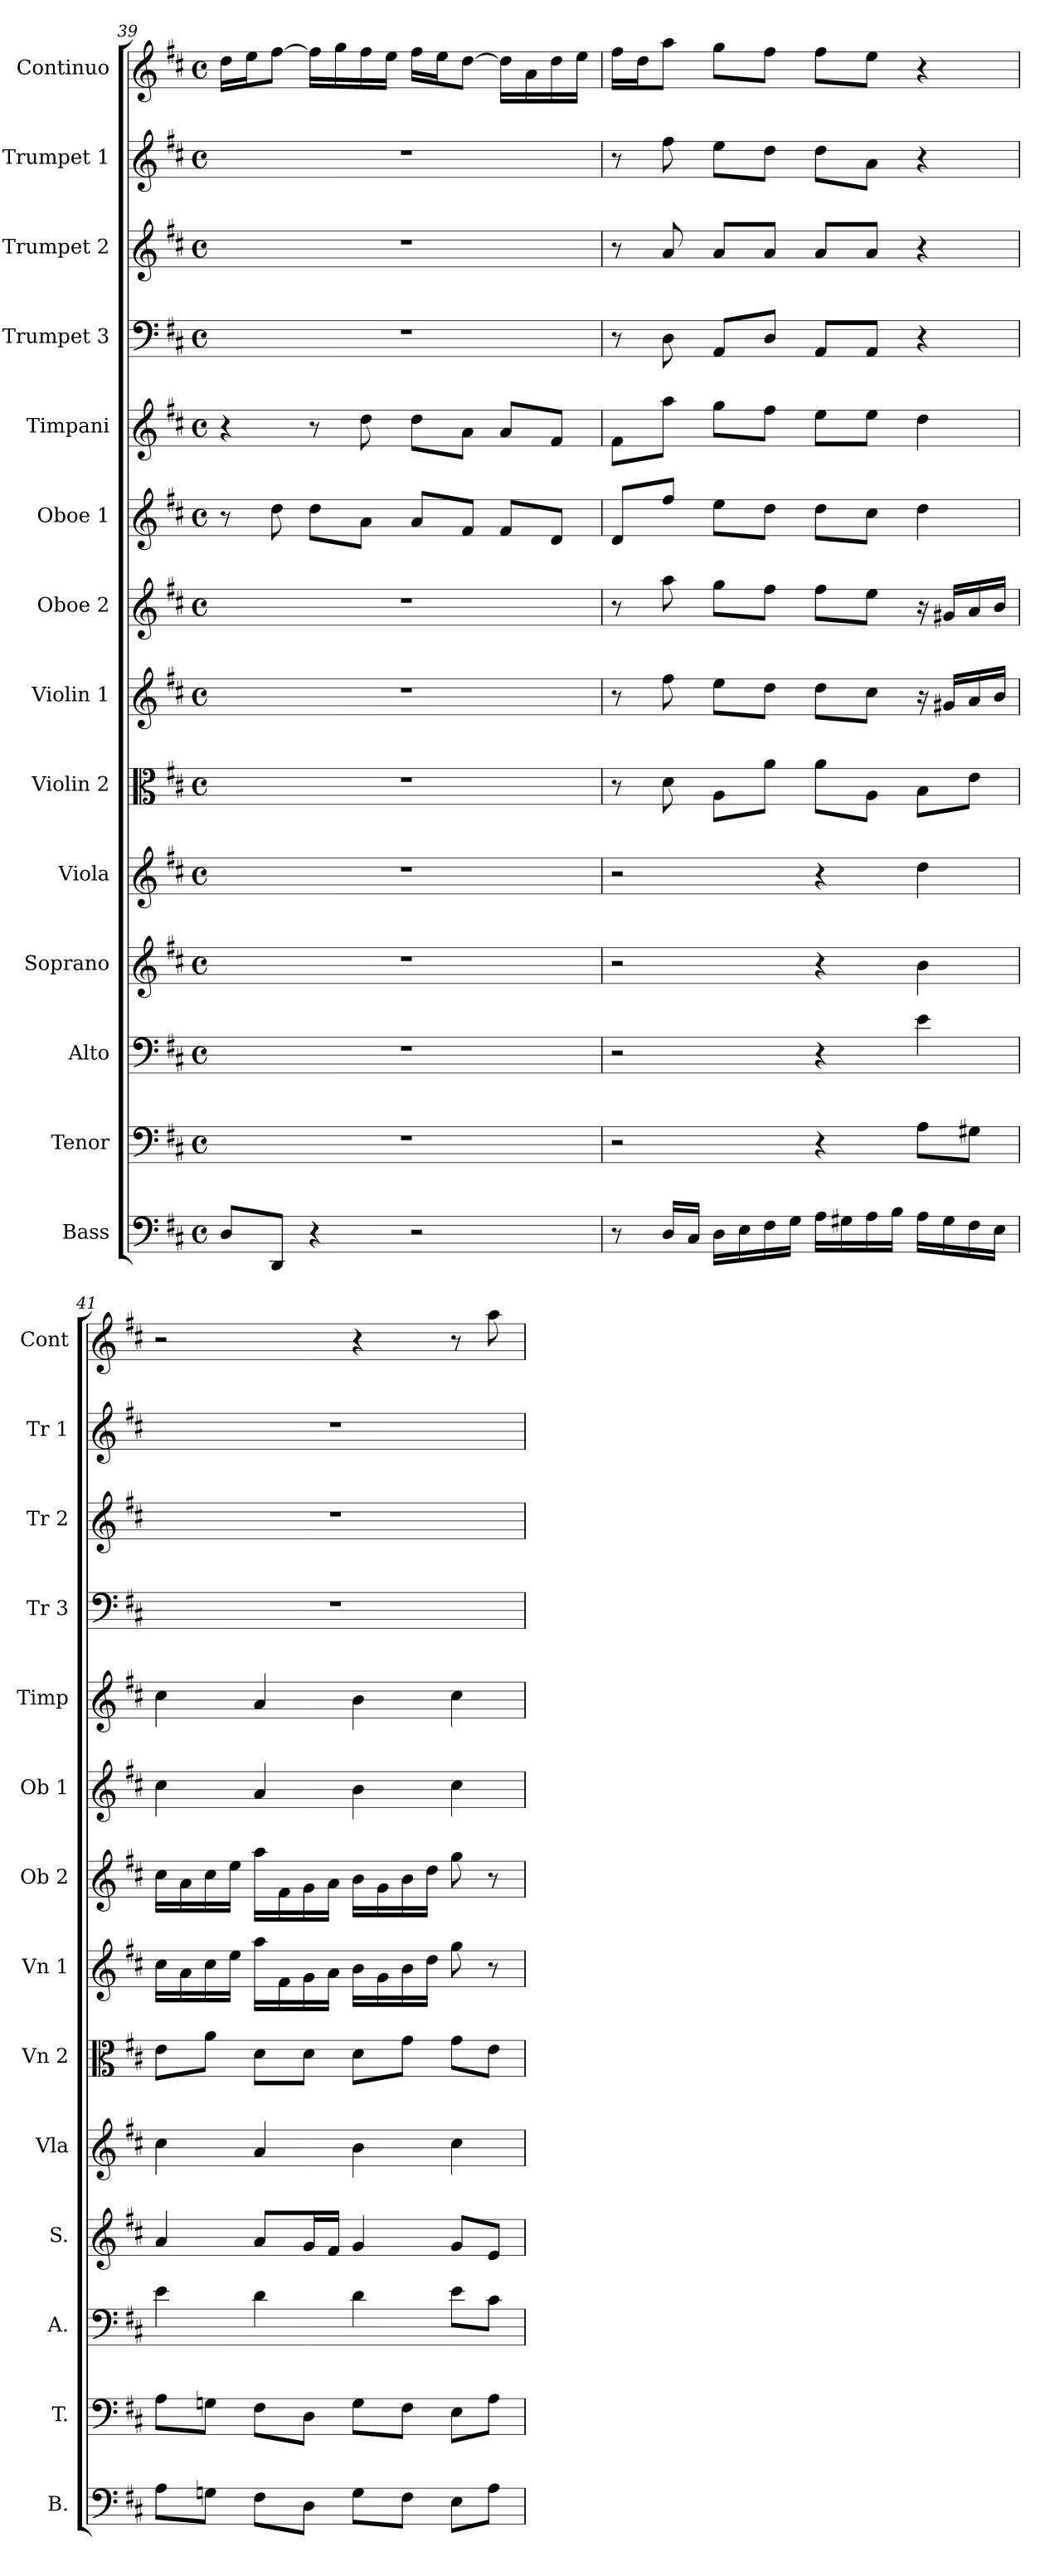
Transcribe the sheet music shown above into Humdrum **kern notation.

**kern	**kern	**kern	**kern	**kern	**kern	**kern	**kern	**kern	**kern	**kern	**kern	**kern	**kern
*part14	*part13	*part12	*part11	*part10	*part9	*part8	*part7	*part6	*part5	*part4	*part3	*part2	*part1
*staff14	*staff13	*staff12	*staff11	*staff10	*staff9	*staff8	*staff7	*staff6	*staff5	*staff4	*staff3	*staff2	*staff1
*I"Bass	*I"Tenor	*I"Alto	*I"Soprano	*I"Viola	*I"Violin 2	*I"Violin 1	*I"Oboe 2	*I"Oboe 1	*I"Timpani	*I"Trumpet 3	*I"Trumpet 2	*I"Trumpet 1	*I"Continuo
*I'B.	*I'T.	*I'A.	*I'S.	*I'Vla	*I'Vn 2	*I'Vn 1	*I'Ob 2	*I'Ob 1	*I'Timp	*I'Tr 3	*I'Tr 2	*I'Tr 1	*I'Cont
!!LO:PB:g=z
*clefF4	*clefF4	*clefF4	*clefG2	*clefG2	*clefC3	*clefG2	*clefG2	*clefG2	*clefG2	*clefF4	*clefG2	*clefG2	*clefG2
*	*	*	*	*	*	*	*	*	*	*	*ITrd1c2	*ITrd1c2	*ITrd1c2
*k[f#c#]	*k[f#c#]	*k[f#c#]	*k[f#c#]	*k[f#c#]	*k[f#c#]	*k[f#c#]	*k[f#c#]	*k[f#c#]	*k[f#c#]	*k[f#c#]	*k[]	*k[]	*k[]
*D:	*D:	*D:	*D:	*D:	*D:	*D:	*D:	*D:	*D:	*D:	*C:	*C:	*C:
*M4/4	*M4/4	*M4/4	*M4/4	*M4/4	*M4/4	*M4/4	*M4/4	*M4/4	*M4/4	*M4/4	*M4/4	*M4/4	*M4/4
*met(c)	*met(c)	*met(c)	*met(c)	*met(c)	*met(c)	*met(c)	*met(c)	*met(c)	*met(c)	*met(c)	*met(c)	*met(c)	*met(c)
=39	=39	=39	=39	=39	=39	=39	=39	=39	=39	=39	=39	=39	=39
8D/L	1r	1r	1r	1r	1r	1r	1r	8r	4r	1r	1r	1r	16cc\LL
.	.	.	.	.	.	.	.	.	.	.	.	.	16dd\J
8DD/J	.	.	.	.	.	.	.	8dd\	.	.	.	.	[8ee\J
4r	.	.	.	.	.	.	.	8dd\L	8r	.	.	.	16ee\LL]
.	.	.	.	.	.	.	.	.	.	.	.	.	16ff\
.	.	.	.	.	.	.	.	8a\J	8dd\	.	.	.	16ee\
.	.	.	.	.	.	.	.	.	.	.	.	.	16dd\JJ
2r	.	.	.	.	.	.	.	8a/L	8dd\L	.	.	.	16ee\LL
.	.	.	.	.	.	.	.	.	.	.	.	.	16dd\J
.	.	.	.	.	.	.	.	8f#/J	8a\J	.	.	.	[8cc\J
.	.	.	.	.	.	.	.	8f#/L	8a/L	.	.	.	16cc\LL]
.	.	.	.	.	.	.	.	.	.	.	.	.	16g\
.	.	.	.	.	.	.	.	8d/J	8f#/J	.	.	.	16cc\
.	.	.	.	.	.	.	.	.	.	.	.	.	16dd\JJ
=40	=40	=40	=40	=40	=40	=40	=40	=40	=40	=40	=40	=40	=40
8r	2r	2r	2r	2r	8r	8r	8r	8d/L	8f#\L	8r	8r	8r	16ee\LL
.	.	.	.	.	.	.	.	.	.	.	.	.	16cc\J
16D/LL	.	.	.	.	8d\	8ff#\	8aa\	8ff#/J	8aa\J	8D\	8g/	8ee\	8gg\J
16C#/JJ	.	.	.	.	.	.	.	.	.	.	.	.	.
16D\LL	.	.	.	.	8A\L	8ee\L	8gg\L	8ee\L	8gg\L	8AA/L	8g/L	8dd\L	8ff\L
16E\	.	.	.	.	.	.	.	.	.	.	.	.	.
16F#\	.	.	.	.	8a\J	8dd\J	8ff#\J	8dd\J	8ff#\J	8D/J	8g/J	8cc\J	8ee\J
16G\JJ	.	.	.	.	.	.	.	.	.	.	.	.	.
16A\LL	4r	4r	4r	4r	8a\L	8dd\L	8ff#\L	8dd\L	8ee\L	8AA/L	8g/L	8cc\L	8ee\L
16G#X\	.	.	.	.	.	.	.	.	.	.	.	.	.
16A\	.	.	.	.	8A\J	8cc#\J	8ee\J	8cc#\J	8ee\J	8AA/J	8g/J	8g\J	8dd\J
16B\JJ	.	.	.	.	.	.	.	.	.	.	.	.	.
16A\LL	8A\L	4e\	4b\	4dd\	8B\L	16r	16r	4dd\	4dd\	4r	4r	4r	4r
16G#\	.	.	.	.	.	16g#X/LL	16g#X/LL	.	.	.	.	.	.
16F#\	8G#X\J	.	.	.	8e\J	16a/	16a/	.	.	.	.	.	.
16E\JJ	.	.	.	.	.	16b/JJ	16b/JJ	.	.	.	.	.	.
=41	=41	=41	=41	=41	=41	=41	=41	=41	=41	=41	=41	=41	=41
8A\L	8A\L	4e\	4a/	4cc#\	8e\L	16cc#\LL	16cc#\LL	4cc#\	4cc#\	1r	1r	1r	2r
.	.	.	.	.	.	16a\	16a\	.	.	.	.	.	.
8Gn\J	8Gn\J	.	.	.	8a\J	16cc#\	16cc#\	.	.	.	.	.	.
.	.	.	.	.	.	16ee\JJ	16ee\JJ	.	.	.	.	.	.
8F#\L	8F#\L	4d\	8a/L	4a/	8d\L	16aa\LL	16aa\LL	4a/	4a/	.	.	.	.
.	.	.	.	.	.	16f#\	16f#\	.	.	.	.	.	.
8D\J	8D\J	.	16g/L	.	8d\J	16g\	16g\	.	.	.	.	.	.
.	.	.	16f#/JJ	.	.	16a\JJ	16a\JJ	.	.	.	.	.	.
8G\L	8G\L	4d\	4g/	4b\	8d\L	16b\LL	16b\LL	4b\	4b\	.	.	.	4r
.	.	.	.	.	.	16g\	16g\	.	.	.	.	.	.
8F#\J	8F#\J	.	.	.	8g\J	16b\	16b\	.	.	.	.	.	.
.	.	.	.	.	.	16dd\JJ	16dd\JJ	.	.	.	.	.	.
8E\L	8E\L	8e\L	8g/L	4cc#\	8g\L	8gg\	8gg\	4cc#\	4cc#\	.	.	.	8r
8A\J	8A\J	8c#\J	8e/J	.	8e\J	8r	8r	.	.	.	.	.	8gg\
=	=	=	=	=	=	=	=	=	=	=	=	=	=
*-	*-	*-	*-	*-	*-	*-	*-	*-	*-	*-	*-	*-	*-
